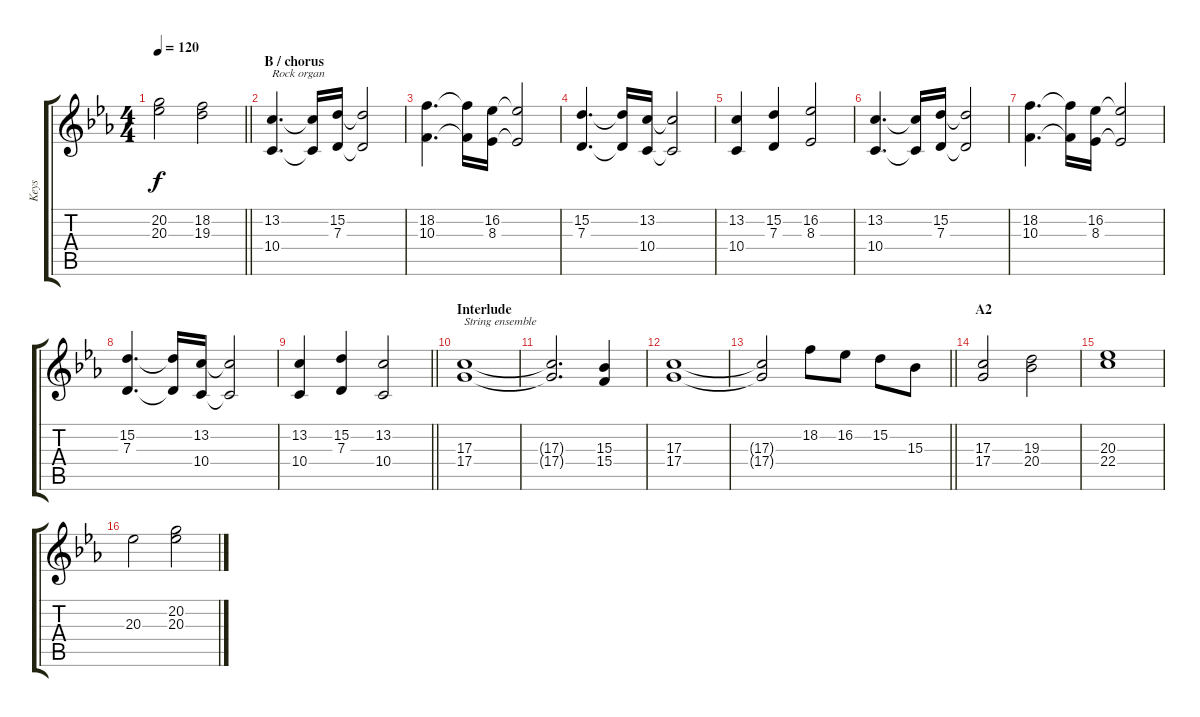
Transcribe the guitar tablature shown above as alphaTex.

\track ("Keys" "Keys") {instrument stringensemble1 bank 126}
\staff {score tabs}
\tuning (E4 B3 G3 D3 A2 E2) {hide}
\ts (4 4)
\tempo 120
\clef g2
\barLineRight lightlight
\ks cminor
(20.2 20.3).2{dy f} (18.2 19.3).2 |
\section ("" "B / chorus")
(13.2 10.4).4{d txt "Rock organ"} (13.2{t} 10.4{t}).16 (15.2 7.3).16 (15.2{t} 7.3{t}).2 |
(18.2 10.3).4{d} (18.2{t} 10.3{t}).16 (16.2 8.3).16 (16.2{t} 8.3{t}).2 |
(15.2 7.3).4{d} (15.2{t} 7.3{t}).16 (13.2 10.4).16 (13.2{t} 10.4{t}).2 |
(13.2 10.4).4 (15.2 7.3).4 (16.2 8.3).2 |
(13.2 10.4).4{d} (13.2{t} 10.4{t}).16 (15.2 7.3).16 (15.2{t} 7.3{t}).2 |
(18.2 10.3).4{d} (18.2{t} 10.3{t}).16 (16.2 8.3).16 (16.2{t} 8.3{t}).2 |
(15.2 7.3).4{d} (15.2{t} 7.3{t}).16 (13.2 10.4).16 (13.2{t} 10.4{t}).2 |
\barLineRight lightlight
(13.2 10.4).4 (15.2 7.3).4 (13.2 10.4).2 |
\section ("" "Interlude")
(17.3 17.4).1{txt "String ensemble"} |
(17.3{t} 17.4{t}).2{d} (15.3 15.4).4 |
(17.3 17.4).1 |
\barLineRight lightlight
(17.3{t} 17.4{t}).2 18.2.8 16.2.8 15.2.8 15.3.8 |
\section ("" "A2")
(17.3 17.4).2 (19.3 20.4).2 |
(20.3 22.4).1 |
20.3.2 (20.2 20.3).2
